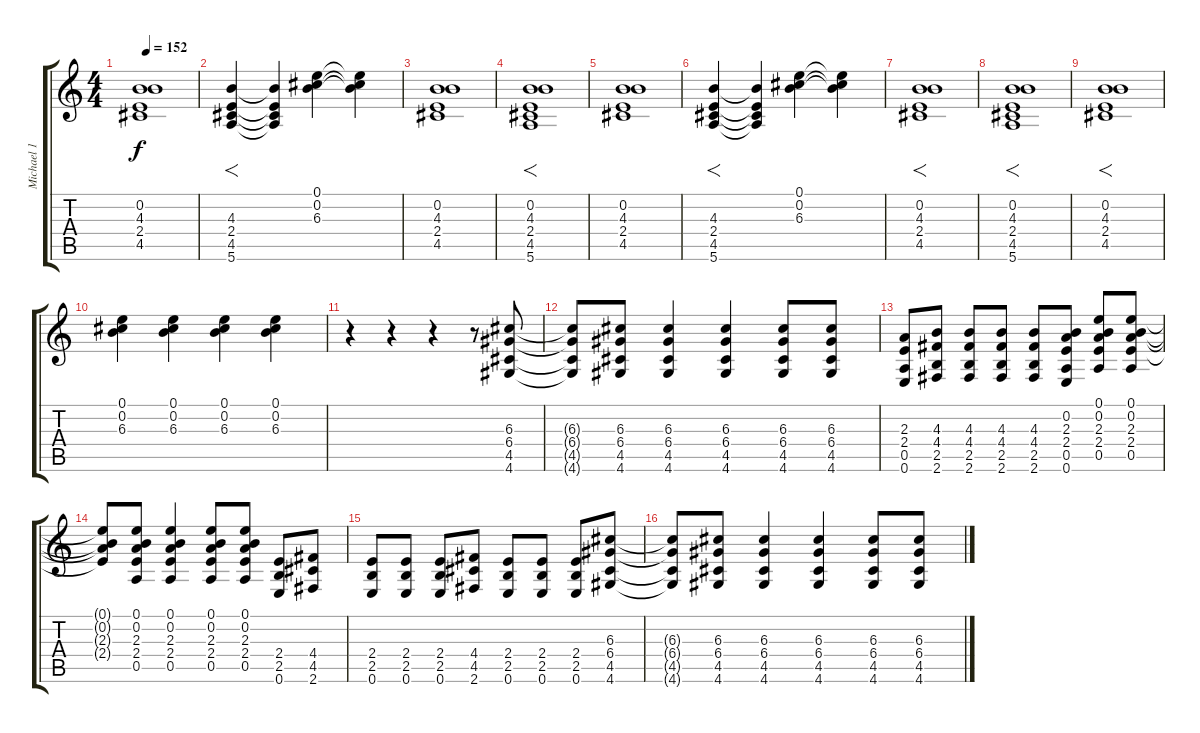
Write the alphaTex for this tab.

\track ("Michael 1" "Michael 1") {instrument distortionguitar}
\staff {score tabs}
\tuning (E4 B3 G3 D3 A2 E2) {hide}
\ts (4 4)
\tempo 152
\clef g2
\ks c
(0.2 4.3 2.4 4.5).1{dy f volume 10 instrument synthstrings2} |
(4.3 2.4 4.5 5.6).4{f instrument distortionguitar} (4.3{t} 2.4{t} 4.5{t} 5.6{t}).4 (0.1 0.2 6.3).4{volume 10 instrument synthstrings2} (0.1{t} 0.2{t} 6.3{t}).4 |
(0.2 4.3 2.4 4.5).1{volume 10 instrument synthstrings2} |
(0.2 4.3 2.4 4.5 5.6).1{f instrument distortionguitar} |
(0.2 4.3 2.4 4.5).1{volume 10 instrument synthstrings2} |
(4.3 2.4 4.5 5.6).4{f instrument distortionguitar} (4.3{t} 2.4{t} 4.5{t} 5.6{t}).4 (0.1 0.2 6.3).4{volume 10 instrument synthstrings2} (0.1{t} 0.2{t} 6.3{t}).4 |
(0.2 4.3 2.4 4.5).1{f volume 14 instrument electricguitarjazz} |
(0.2 4.3 2.4 4.5 5.6).1{f} |
(0.2 4.3 2.4 4.5).1{f} |
(0.1 0.2 6.3).4 (0.1 0.2 6.3).4 (0.1 0.2 6.3).4 (0.1 0.2 6.3).4 |
r.4 r.4 r.4 r.8 (6.3 6.4 4.5 4.6).8{instrument distortionguitar} |
(6.3{t} 6.4{t} 4.5{t} 4.6{t}).8 (6.3 6.4 4.5 4.6).8{volume 12 instrument distortionguitar} (6.3 6.4 4.5 4.6).4 (6.3 6.4 4.5 4.6).4 (6.3 6.4 4.5 4.6).8 (6.3 6.4 4.5 4.6).8 |
(2.3 2.4 0.5 0.6).8 (4.3 4.4 2.5 2.6).8 (4.3 4.4 2.5 2.6).8 (4.3 4.4 2.5 2.6).8 (4.3 4.4 2.5 2.6).8 (0.2 2.3 2.4 0.5 0.6).8 (0.1 0.2 2.3 2.4 0.5).8 (0.1 0.2 2.3 2.4 0.5).8 |
(0.1{t} 0.2{t} 2.3{t} 2.4{t}).8 (0.1 0.2 2.3 2.4 0.5).8 (0.1 0.2 2.3 2.4 0.5).4 (0.1 0.2 2.3 2.4 0.5).8 (0.1 0.2 2.3 2.4 0.5).8 (2.4 2.5 0.6).8 (4.4 4.5 2.6).8 |
(2.4 2.5 0.6).8 (2.4 2.5 0.6).8 (2.4 2.5 0.6).8 (4.4 4.5 2.6).8 (2.4 2.5 0.6).8 (2.4 2.5 0.6).8 (2.4 2.5 0.6).8 (6.3 6.4 4.5 4.6).8 |
(6.3{t} 6.4{t} 4.5{t} 4.6{t}).8 (6.3 6.4 4.5 4.6).8{volume 13 instrument distortionguitar} (6.3 6.4 4.5 4.6).4 (6.3 6.4 4.5 4.6).4 (6.3 6.4 4.5 4.6).8 (6.3 6.4 4.5 4.6).8
